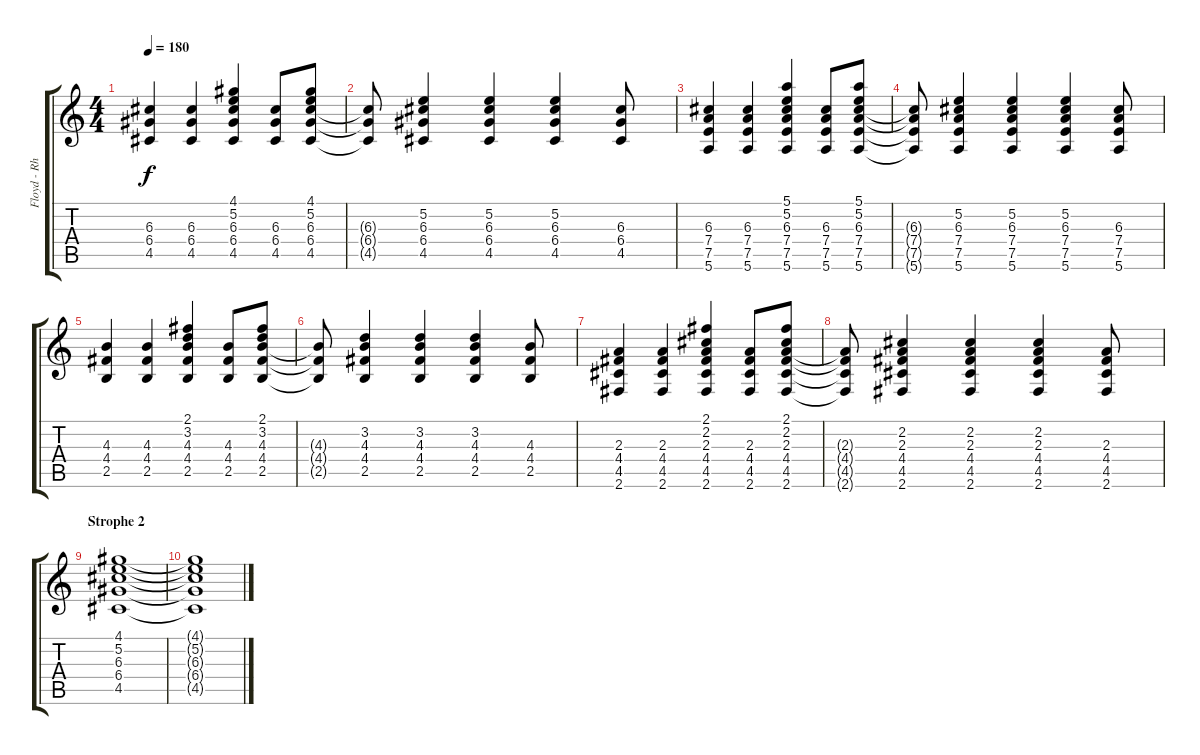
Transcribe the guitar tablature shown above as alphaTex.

\track ("Floyd - Rhythm Guitar 2" "Floyd - Rh") {instrument distortionguitar}
\staff {score tabs}
\tuning (E4 B3 G3 D3 A2 E2) {hide}
\ts (4 4)
\tempo 180
\clef g2
\ks c
(6.3 6.4 4.5).4{dy f} (6.3 6.4 4.5).4 (4.1 5.2 6.3 6.4 4.5).4 (6.3 6.4 4.5).8 (4.1 5.2 6.3 6.4 4.5).8 |
(6.3{t} 6.4{t} 4.5{t}).8 (5.2 6.3 6.4 4.5).4 (5.2 6.3 6.4 4.5).4 (5.2 6.3 6.4 4.5).4 (6.3 6.4 4.5).8 |
(6.3 7.4 7.5 5.6).4 (6.3 7.4 7.5 5.6).4 (5.1 5.2 6.3 7.4 7.5 5.6).4 (6.3 7.4 7.5 5.6).8 (5.1 5.2 6.3 7.4 7.5 5.6).8 |
(6.3{t} 7.4{t} 7.5{t} 5.6{t}).8 (5.2 6.3 7.4 7.5 5.6).4 (5.2 6.3 7.4 7.5 5.6).4 (5.2 6.3 7.4 7.5 5.6).4 (6.3 7.4 7.5 5.6).8 |
(4.3 4.4 2.5).4 (4.3 4.4 2.5).4 (2.1 3.2 4.3 4.4 2.5).4 (4.3 4.4 2.5).8 (2.1 3.2 4.3 4.4 2.5).8 |
(4.3{t} 4.4{t} 2.5{t}).8 (3.2 4.3 4.4 2.5).4 (3.2 4.3 4.4 2.5).4 (3.2 4.3 4.4 2.5).4 (4.3 4.4 2.5).8 |
(2.3 4.4 4.5 2.6).4 (2.3 4.4 4.5 2.6).4 (2.1 2.2 2.3 4.4 4.5 2.6).4 (2.3 4.4 4.5 2.6).8 (2.1 2.2 2.3 4.4 4.5 2.6).8 |
(2.3{t} 4.4{t} 4.5{t} 2.6{t}).8 (2.2 2.3 4.4 4.5 2.6).4 (2.2 2.3 4.4 4.5 2.6).4 (2.2 2.3 4.4 4.5 2.6).4 (2.3 4.4 4.5 2.6).8 |
\section ("" "Strophe 2")
(4.1 5.2 6.3 6.4 4.5).1 |
(4.1{t} 5.2{t} 6.3{t} 6.4{t} 4.5{t}).1
